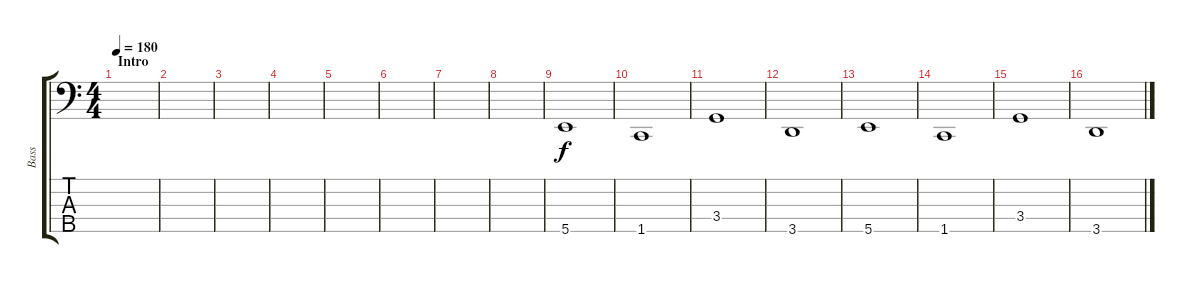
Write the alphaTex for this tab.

\track ("Bass" "Bass") {instrument electricbassfinger}
\staff {score tabs}
\tuning (G2 D2 A1 E1 B0) {hide}
\ts (4 4)
\section ("" "Intro")
\tempo 180
\clef f4
\ks c
|
|
|
|
|
|
|
|
5.5.1 |
1.5.1 |
3.4.1 |
3.5.1 |
5.5.1 |
1.5.1 |
3.4.1 |
3.5.1
